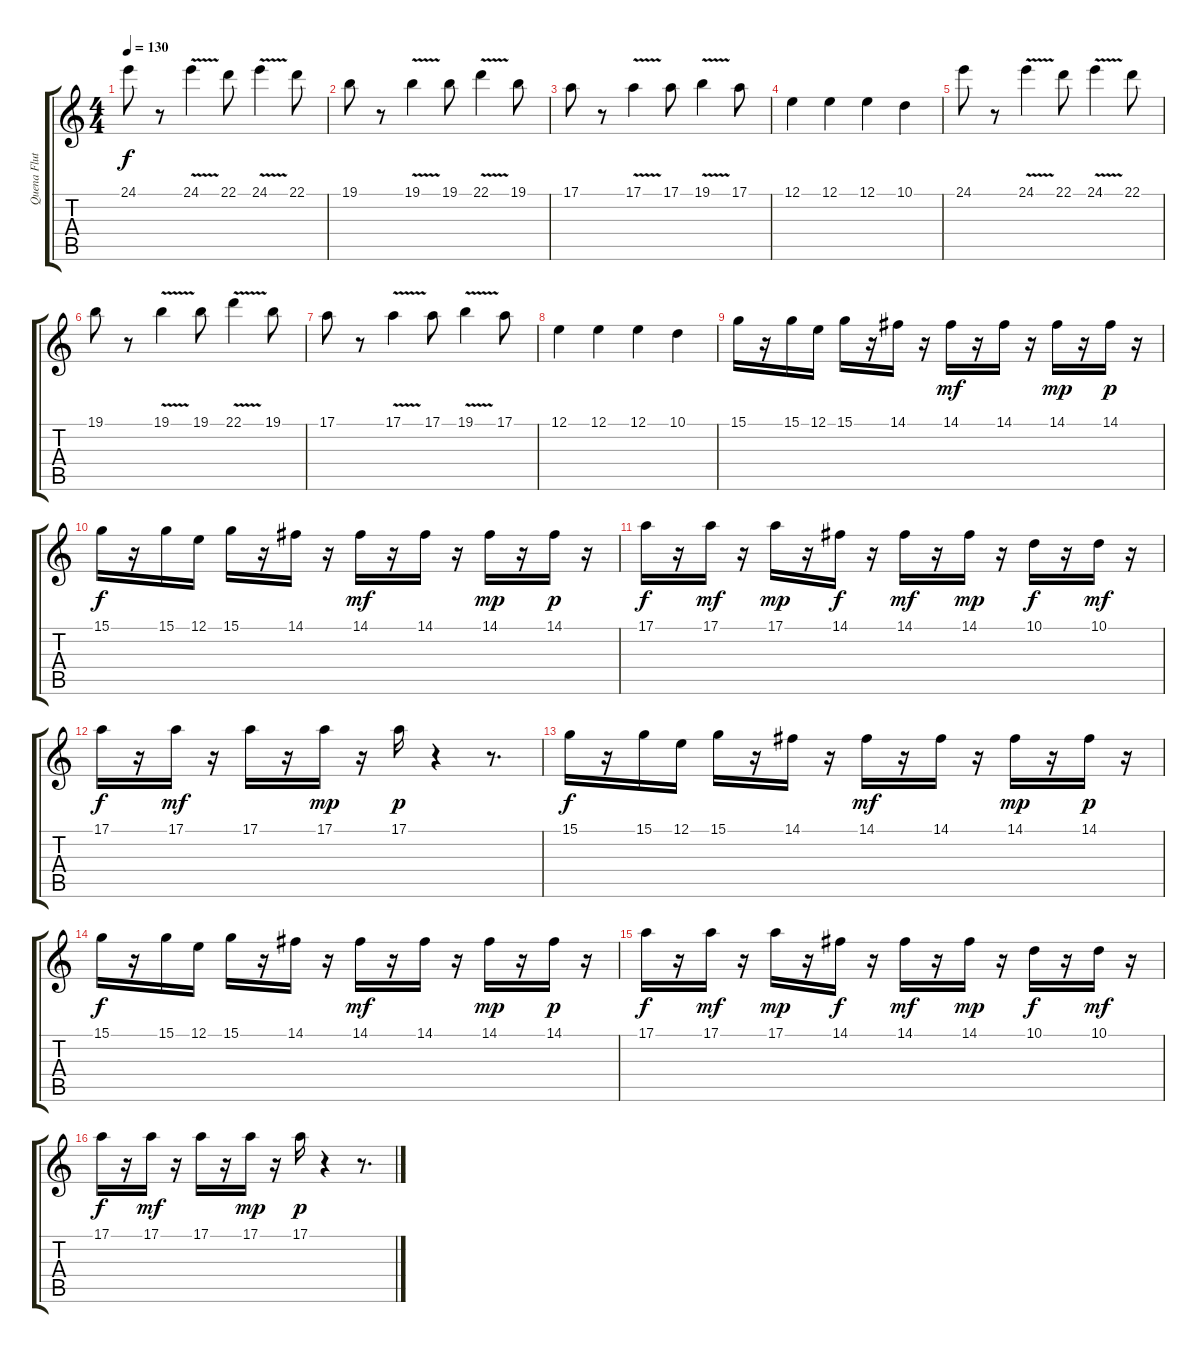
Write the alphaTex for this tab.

\track ("Quena Flute" "Quena Flut") {instrument piccolo}
\staff {score tabs}
\tuning (E4 B3 G3 D3 A2 E2) {hide}
\ts (4 4)
\tempo 130
\clef g2
\ks c
24.1.8{dy f} r.8 24.1{v}.4 22.1.8 24.1{v}.4 22.1.8 |
19.1.8 r.8 19.1{v}.4 19.1.8 22.1{v}.4 19.1.8 |
17.1.8 r.8 17.1{v}.4 17.1.8 19.1{v}.4 17.1.8 |
12.1.4 12.1.4 12.1.4 10.1.4 |
24.1.8 r.8 24.1{v}.4 22.1.8 24.1{v}.4 22.1.8 |
19.1.8 r.8 19.1{v}.4 19.1.8 22.1{v}.4 19.1.8 |
17.1.8 r.8 17.1{v}.4 17.1.8 19.1{v}.4 17.1.8 |
12.1.4 12.1.4 12.1.4 10.1.4 |
15.1.16 r.16 15.1.16 12.1.16 15.1.16 r.16 14.1.16 r.16 14.1.16{dy mf} r.16 14.1.16 r.16 14.1.16{dy mp} r.16 14.1.16{dy p} r.16 |
15.1.16{dy f} r.16 15.1.16 12.1.16 15.1.16 r.16 14.1.16 r.16 14.1.16{dy mf} r.16 14.1.16 r.16 14.1.16{dy mp} r.16 14.1.16{dy p} r.16 |
17.1.16{dy f} r.16 17.1.16{dy mf} r.16 17.1.16{dy mp} r.16 14.1.16{dy f} r.16 14.1.16{dy mf} r.16 14.1.16{dy mp} r.16 10.1.16{dy f} r.16 10.1.16{dy mf} r.16 |
17.1.16{dy f} r.16 17.1.16{dy mf} r.16 17.1.16 r.16 17.1.16{dy mp} r.16 17.1.16{dy p} r.4 r.8{d} |
15.1.16{dy f} r.16 15.1.16 12.1.16 15.1.16 r.16 14.1.16 r.16 14.1.16{dy mf} r.16 14.1.16 r.16 14.1.16{dy mp} r.16 14.1.16{dy p} r.16 |
15.1.16{dy f} r.16 15.1.16 12.1.16 15.1.16 r.16 14.1.16 r.16 14.1.16{dy mf} r.16 14.1.16 r.16 14.1.16{dy mp} r.16 14.1.16{dy p} r.16 |
17.1.16{dy f} r.16 17.1.16{dy mf} r.16 17.1.16{dy mp} r.16 14.1.16{dy f} r.16 14.1.16{dy mf} r.16 14.1.16{dy mp} r.16 10.1.16{dy f} r.16 10.1.16{dy mf} r.16 |
17.1.16{dy f} r.16 17.1.16{dy mf} r.16 17.1.16 r.16 17.1.16{dy mp} r.16 17.1.16{dy p} r.4 r.8{d}
